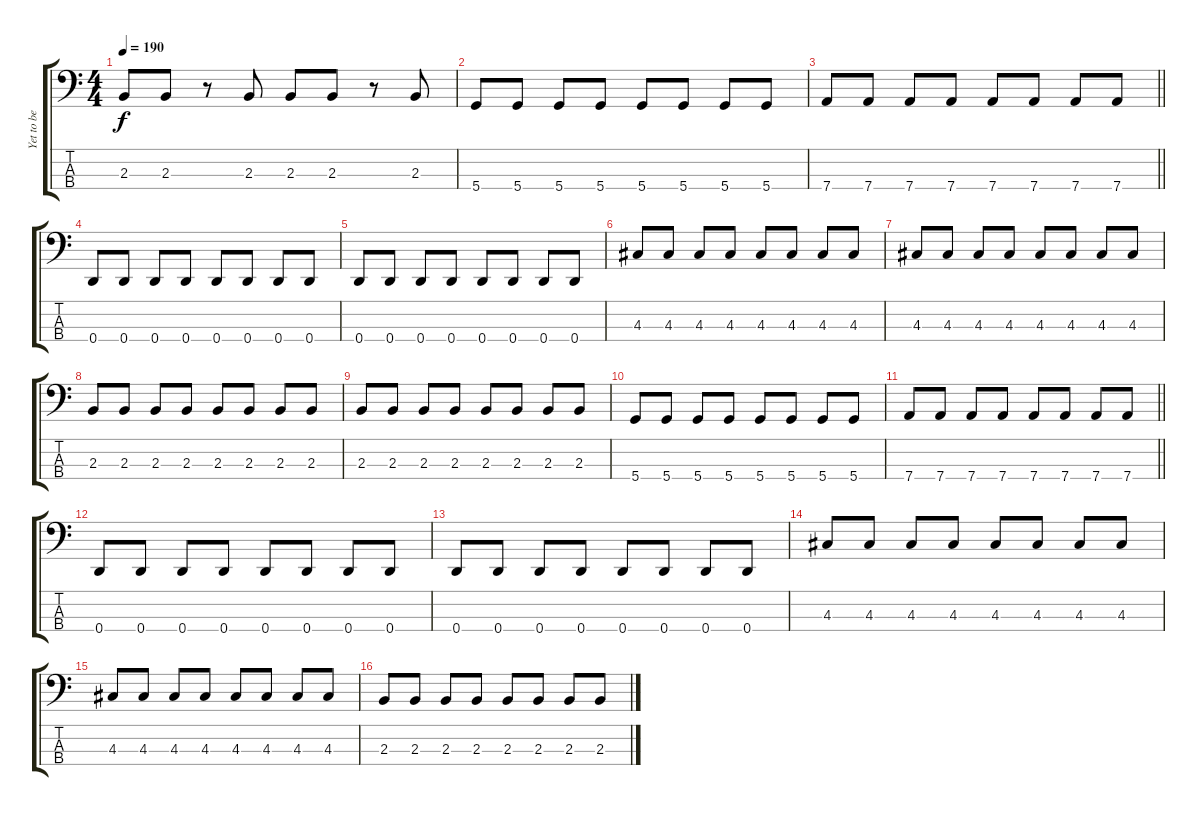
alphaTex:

\track ("Yet to be Bass Player" "Yet to be ") {instrument electricbassfinger}
\staff {score tabs}
\tuning (G2 D2 A1 D1) {hide}
\ts (4 4)
\tempo 190
\clef f4
\ks c
2.3.8{dy f} 2.3.8 r.8 2.3.8 2.3.8 2.3.8 r.8 2.3.8 |
5.4.8 5.4.8 5.4.8 5.4.8 5.4.8 5.4.8 5.4.8 5.4.8 |
\barLineRight lightlight
7.4.8 7.4.8 7.4.8 7.4.8 7.4.8 7.4.8 7.4.8 7.4.8 |
0.4.8 0.4.8 0.4.8 0.4.8 0.4.8 0.4.8 0.4.8 0.4.8 |
0.4.8 0.4.8 0.4.8 0.4.8 0.4.8 0.4.8 0.4.8 0.4.8 |
4.3.8 4.3.8 4.3.8 4.3.8 4.3.8 4.3.8 4.3.8 4.3.8 |
4.3.8 4.3.8 4.3.8 4.3.8 4.3.8 4.3.8 4.3.8 4.3.8 |
2.3.8 2.3.8 2.3.8 2.3.8 2.3.8 2.3.8 2.3.8 2.3.8 |
2.3.8 2.3.8 2.3.8 2.3.8 2.3.8 2.3.8 2.3.8 2.3.8 |
5.4.8 5.4.8 5.4.8 5.4.8 5.4.8 5.4.8 5.4.8 5.4.8 |
\barLineRight lightlight
7.4.8 7.4.8 7.4.8 7.4.8 7.4.8 7.4.8 7.4.8 7.4.8 |
0.4.8 0.4.8 0.4.8 0.4.8 0.4.8 0.4.8 0.4.8 0.4.8 |
0.4.8 0.4.8 0.4.8 0.4.8 0.4.8 0.4.8 0.4.8 0.4.8 |
4.3.8 4.3.8 4.3.8 4.3.8 4.3.8 4.3.8 4.3.8 4.3.8 |
4.3.8 4.3.8 4.3.8 4.3.8 4.3.8 4.3.8 4.3.8 4.3.8 |
2.3.8 2.3.8 2.3.8 2.3.8 2.3.8 2.3.8 2.3.8 2.3.8
